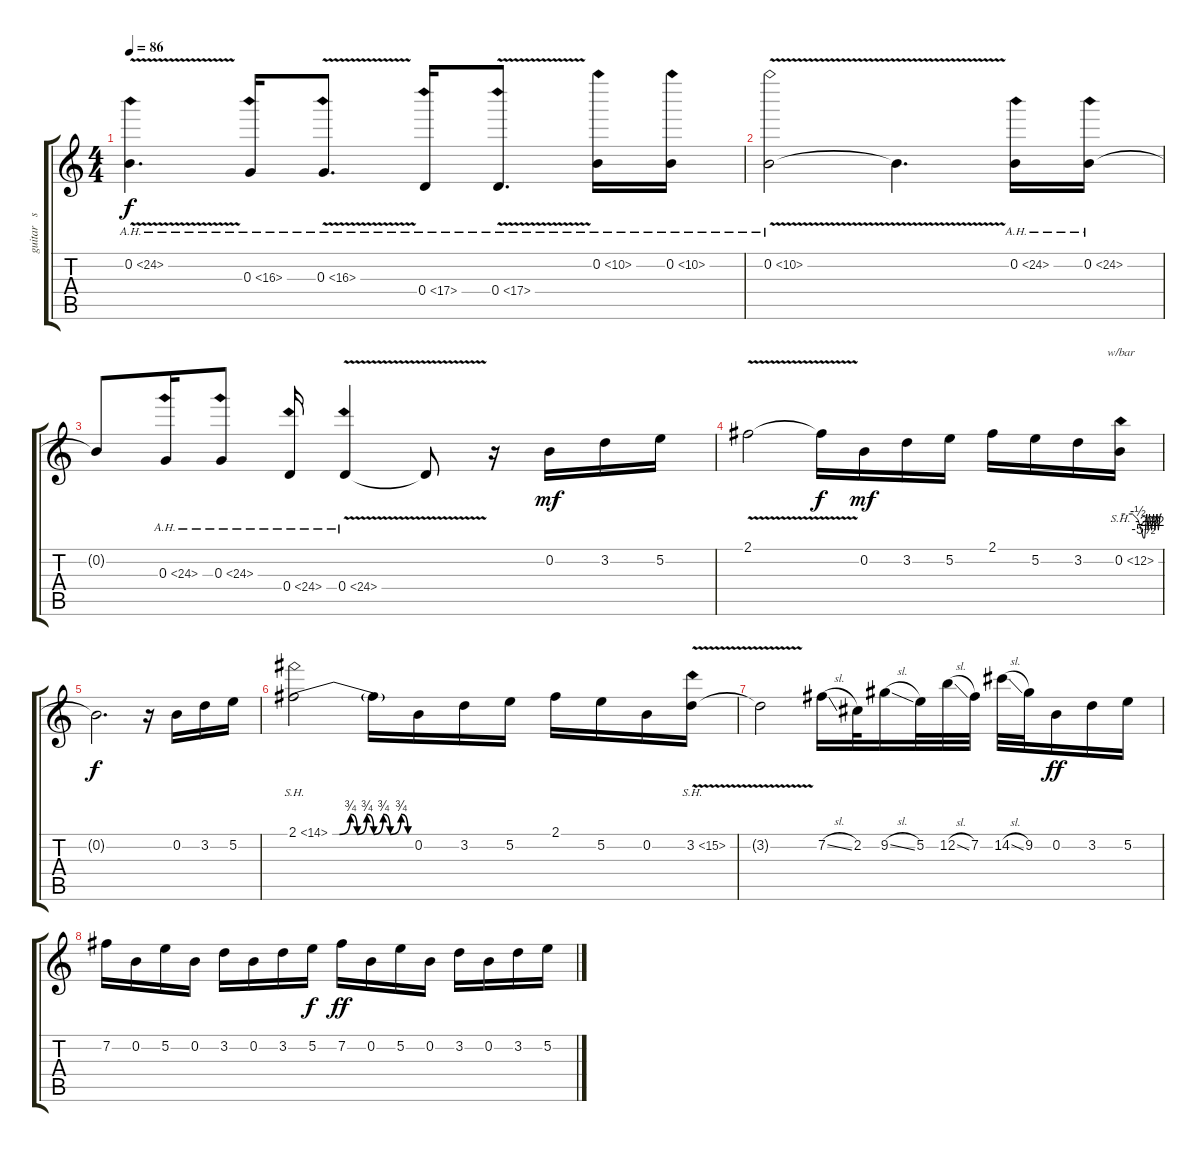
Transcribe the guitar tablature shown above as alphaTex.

\track ("guitar   solo   one" "guitar   s") {instrument overdrivenguitar}
\staff {score tabs}
\tuning (E4 B3 G3 D3 A2 E2) {hide}
\ts (4 4)
\tempo 86
\clef g2
\ks c
0.2{ah 24 v}.4{d dy f} 0.3{ah 16}.16 0.3{ah 16 v}.8{d} 0.4{ah 17}.16 0.4{ah 17 v}.8{d} 0.2{ah 10}.16 0.2{ah 10}.16 |
0.2{ah 10 v}.2 0.2{t}.4{d} 0.2{ah 24}.16 0.2{ah 24}.16 |
0.2{t}.8 0.3{ah 24}.16 0.3{ah 24}.8 0.4{ah 24}.16 0.4{ah 24 v}.4 0.4{t}.8 r.16 0.2.16{dy mf} 3.2.16 5.2.16 |
2.1{v}.2 2.1{t}.16{dy f} 0.2.16{dy mf} 3.2.16 5.2.16 2.1.16 5.2.16 3.2.16 0.2{sh 12}.16{tbe (custom default 0 0 17 0 25 -2 30 -8 33 -22 35 -22 38 0 40 -8 42 0 45 -8 48 0 50 -8 53 0 55 -8 58 0 60 0)} |
0.2{t}.2{d dy f} r.16 0.2.16 3.2.16 5.2.16 |
2.1{be (custom 0 0 5 0 13 3 18 0 25 3 30 0 37 3 42 0 50 3 55 0 60 0) sh 12}.2 2.1{t}.16 0.2.16 3.2.16 5.2.16 2.1.16 5.2.16 0.2.16 3.2{sh 12 v}.16 |
3.2{t}.2 7.2{sl}.16 2.2.32 9.2{sl}.16 5.2.32 12.2{sl}.32 7.2.32 14.2{sl}.32 9.2.32 0.2.16{dy ff} 3.2.16 5.2.16 |
7.2.16 0.2.16 5.2.16 0.2.16 3.2.16 0.2.16 3.2.16 5.2.16{dy f} 7.2.16{dy ff} 0.2.16 5.2.16 0.2.16 3.2.16 0.2.16 3.2.16 5.2.16
